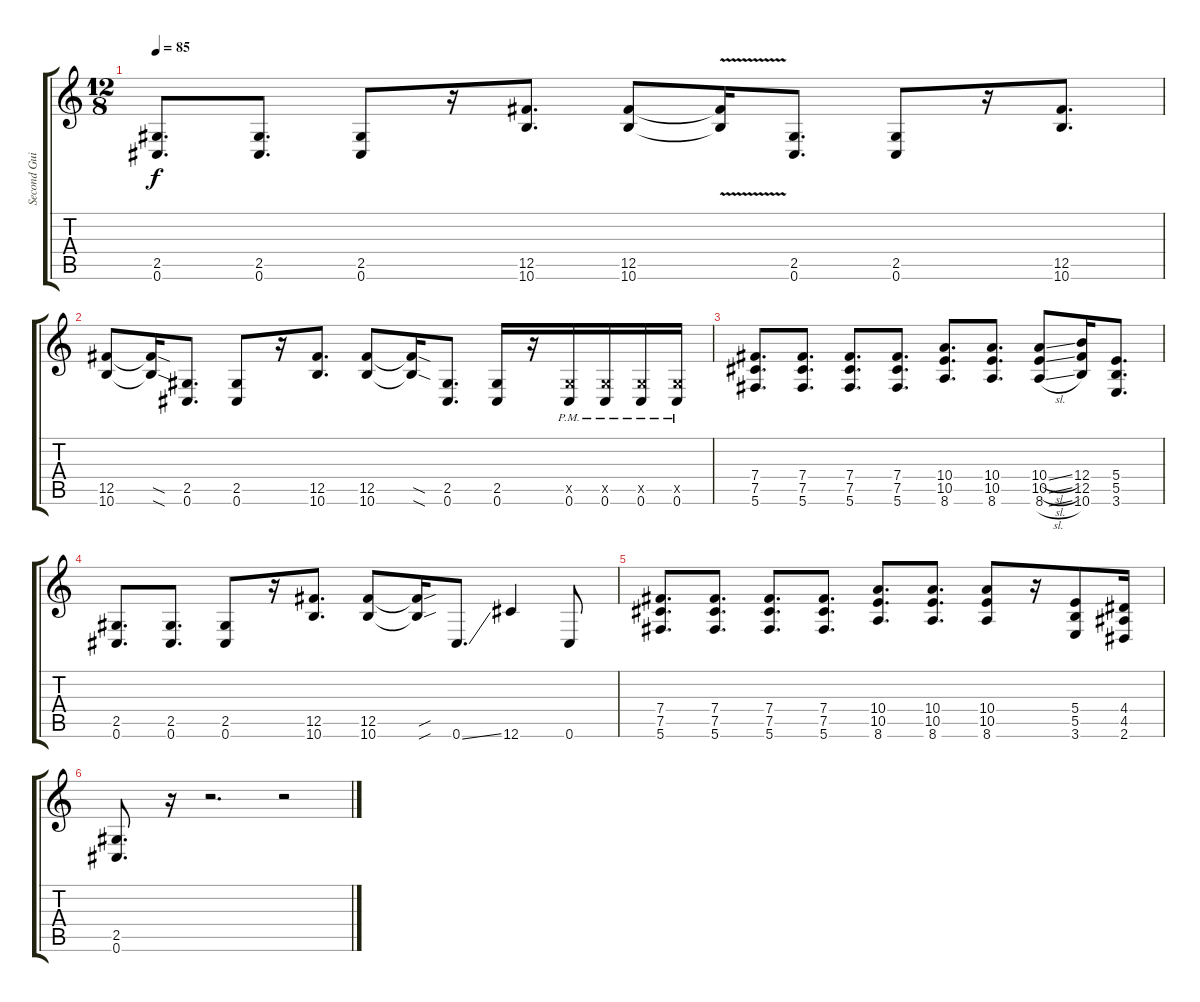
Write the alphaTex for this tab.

\track ("Second Guitar" "Second Gui") {instrument electricguitarclean}
\staff {score tabs}
\tuning (Db4 Ab3 E3 B2 Gb2 Db2) {hide}
\ts (12 8)
\tempo 85
\clef g2
\ks c
(2.5 0.6).8{d dy f} (2.5 0.6).8{d} (2.5 0.6).8 r.16 (12.5 10.6).8{d} (12.5 10.6).8 (12.5{v t} 10.6{v t}).16 (2.5 0.6).8{d} (2.5 0.6).8 r.16 (12.5 10.6).8{d} |
(12.5 10.6).8 (12.5{sod t} 10.6{sod t}).16 (2.5 0.6).8{d} (2.5 0.6).8 r.16 (12.5 10.6).8{d} (12.5 10.6).8 (12.5{sod t} 10.6{sod t}).16 (2.5 0.6).8{d} (2.5 0.6).16 r.16 (2.5{x} 0.6{pm}).16 (2.5{x} 0.6{pm}).16 (2.5{x} 0.6{pm}).16 (2.5{x} 0.6{pm}).16 |
(7.4 7.5 5.6).8{d} (7.4 7.5 5.6).8{d} (7.4 7.5 5.6).8{d} (7.4 7.5 5.6).8{d} (10.4 10.5 8.6).8{d} (10.4 10.5 8.6).8{d} (10.4{sl} 10.5{sl} 8.6{sl}).8 (12.4 12.5 10.6).16 (5.4 5.5 3.6).8{d} |
(2.5 0.6).8{d} (2.5 0.6).8{d} (2.5 0.6).8 r.16 (12.5 10.6).8{d} (12.5 10.6).8 (12.5{sou t} 10.6{sou t}).16 0.6{ss}.8{d} 12.6.4 0.6.8 |
(7.4 7.5 5.6).8{d} (7.4 7.5 5.6).8{d} (7.4 7.5 5.6).8{d} (7.4 7.5 5.6).8{d} (10.4 10.5 8.6).8{d} (10.4 10.5 8.6).8{d} (10.4 10.5 8.6).8 r.16 (5.4 5.5 3.6).8 (4.4 4.5 2.6).16 |
(2.5 0.6).8{d} r.16 r.2{d} r.2
